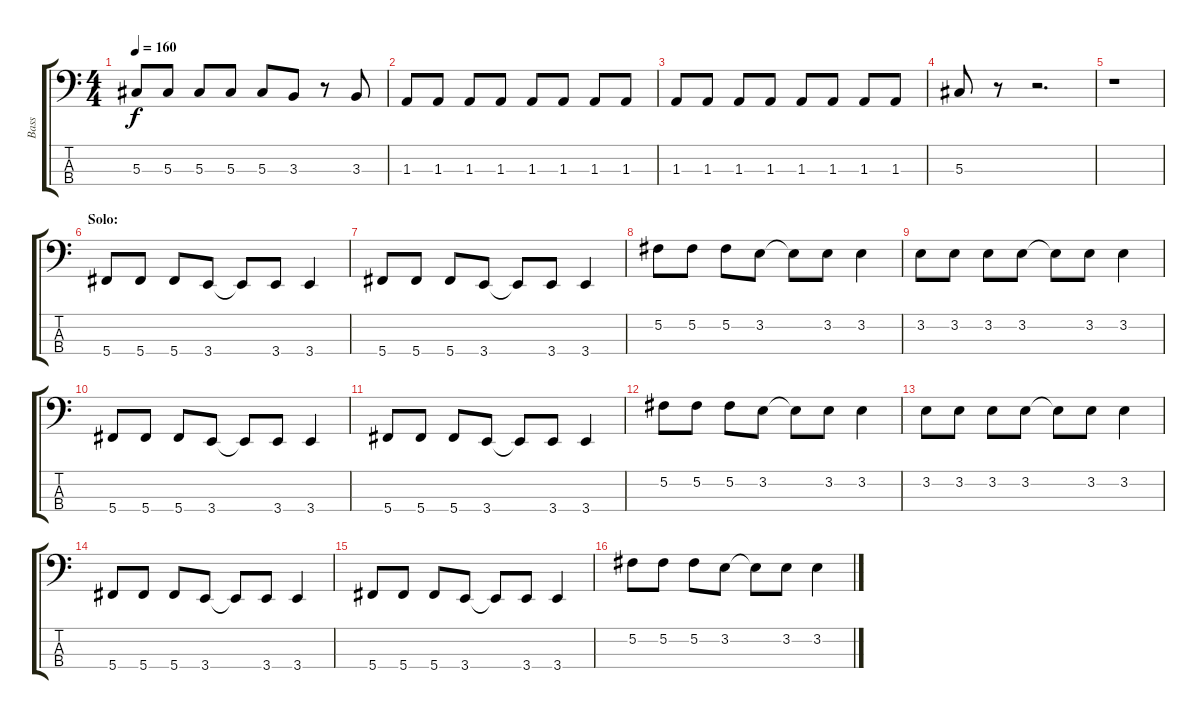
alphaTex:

\track ("Bass" "Bass") {instrument electricbasspick}
\staff {score tabs}
\tuning (Gb2 Db2 Ab1 Db1) {hide}
\ts (4 4)
\tempo 160
\clef f4
\ks c
5.3.8{dy f} 5.3.8 5.3.8 5.3.8 5.3.8 3.3.8 r.8 3.3.8 |
1.3.8 1.3.8 1.3.8 1.3.8 1.3.8 1.3.8 1.3.8 1.3.8 |
1.3.8 1.3.8 1.3.8 1.3.8 1.3.8 1.3.8 1.3.8 1.3.8 |
5.3.8 r.8 r.2{d} |
r.1 |
\section ("" "Solo:")
5.4.8 5.4.8 5.4.8 3.4.8 3.4{t}.8 3.4.8 3.4.4 |
5.4.8 5.4.8 5.4.8 3.4.8 3.4{t}.8 3.4.8 3.4.4 |
5.2.8 5.2.8 5.2.8 3.2.8 3.2{t}.8 3.2.8 3.2.4 |
3.2.8 3.2.8 3.2.8 3.2.8 3.2{t}.8 3.2.8 3.2.4 |
5.4.8 5.4.8 5.4.8 3.4.8 3.4{t}.8 3.4.8 3.4.4 |
5.4.8 5.4.8 5.4.8 3.4.8 3.4{t}.8 3.4.8 3.4.4 |
5.2.8 5.2.8 5.2.8 3.2.8 3.2{t}.8 3.2.8 3.2.4 |
3.2.8 3.2.8 3.2.8 3.2.8 3.2{t}.8 3.2.8 3.2.4 |
5.4.8 5.4.8 5.4.8 3.4.8 3.4{t}.8 3.4.8 3.4.4 |
5.4.8 5.4.8 5.4.8 3.4.8 3.4{t}.8 3.4.8 3.4.4 |
5.2.8 5.2.8 5.2.8 3.2.8 3.2{t}.8 3.2.8 3.2.4
